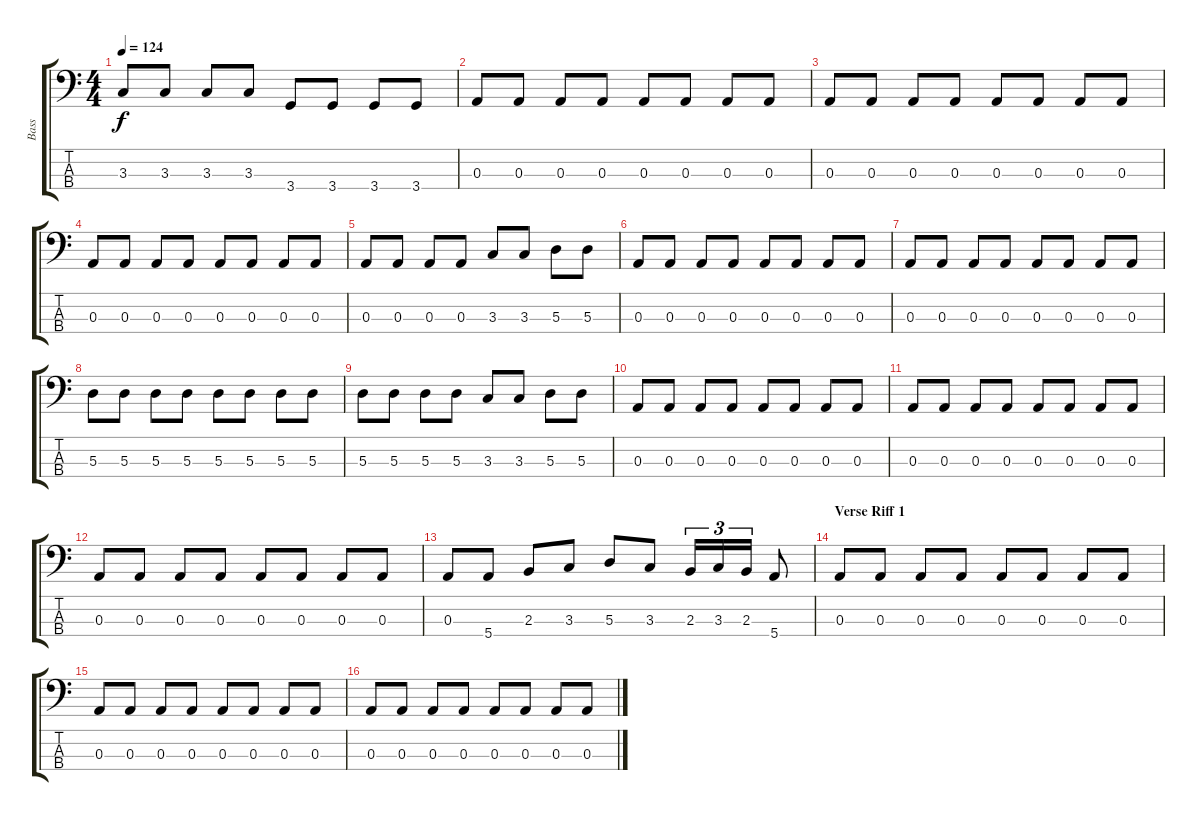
\track ("Bass" "Bass") {instrument electricbassfinger}
\staff {score tabs}
\tuning (G2 D2 A1 E1) {hide}
\ts (4 4)
\tempo 124
\clef f4
\ks c
3.3.8{dy f} 3.3.8 3.3.8 3.3.8 3.4.8 3.4.8 3.4.8 3.4.8 |
0.3.8 0.3.8 0.3.8 0.3.8 0.3.8 0.3.8 0.3.8 0.3.8 |
0.3.8 0.3.8 0.3.8 0.3.8 0.3.8 0.3.8 0.3.8 0.3.8 |
0.3.8 0.3.8 0.3.8 0.3.8 0.3.8 0.3.8 0.3.8 0.3.8 |
0.3.8 0.3.8 0.3.8 0.3.8 3.3.8 3.3.8 5.3.8 5.3.8 |
0.3.8 0.3.8 0.3.8 0.3.8 0.3.8 0.3.8 0.3.8 0.3.8 |
0.3.8 0.3.8 0.3.8 0.3.8 0.3.8 0.3.8 0.3.8 0.3.8 |
5.3.8 5.3.8 5.3.8 5.3.8 5.3.8 5.3.8 5.3.8 5.3.8 |
5.3.8 5.3.8 5.3.8 5.3.8 3.3.8 3.3.8 5.3.8 5.3.8 |
0.3.8 0.3.8 0.3.8 0.3.8 0.3.8 0.3.8 0.3.8 0.3.8 |
0.3.8 0.3.8 0.3.8 0.3.8 0.3.8 0.3.8 0.3.8 0.3.8 |
0.3.8 0.3.8 0.3.8 0.3.8 0.3.8 0.3.8 0.3.8 0.3.8 |
0.3.8 5.4.8 2.3.8 3.3.8 5.3.8 3.3.8 2.3.16{tu (3 2)} 3.3.16{tu (3 2)} 2.3.16{tu (3 2)} 5.4.8 |
\section ("" "Verse Riff 1")
0.3.8 0.3.8 0.3.8 0.3.8 0.3.8 0.3.8 0.3.8 0.3.8 |
0.3.8 0.3.8 0.3.8 0.3.8 0.3.8 0.3.8 0.3.8 0.3.8 |
0.3.8 0.3.8 0.3.8 0.3.8 0.3.8 0.3.8 0.3.8 0.3.8
